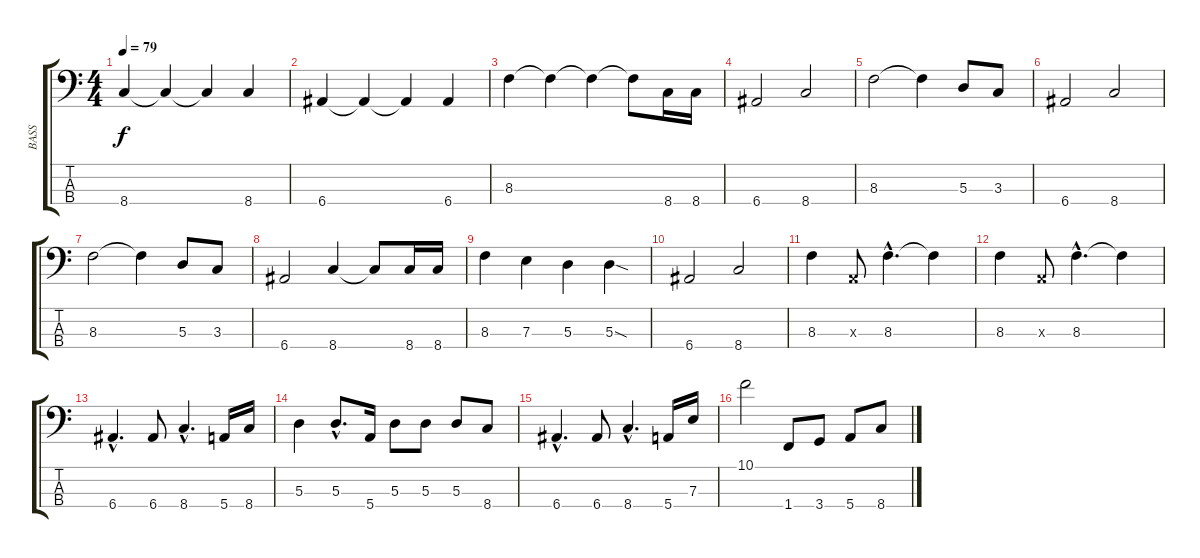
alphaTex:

\track ("BASS" "BASS") {instrument electricbassfinger}
\staff {score tabs}
\tuning (G2 D2 A1 E1) {hide}
\ts (4 4)
\tempo 79
\clef f4
\ks c
8.4.4{dy f} 8.4{t}.4 8.4{t}.4 8.4.4 |
6.4.4 6.4{t}.4 6.4{t}.4 6.4.4 |
8.3.4 8.3{t}.4 8.3{t}.4 8.3{t}.8 8.4.16 8.4.16 |
6.4.2 8.4.2 |
8.3.2 8.3{t}.4 5.3.8 3.3.8 |
6.4.2 8.4.2 |
8.3.2 8.3{t}.4 5.3.8 3.3.8 |
6.4.2 8.4.4 8.4{t}.8 8.4.16 8.4.16 |
8.3.4 7.3.4 5.3.4 5.3{sod}.4 |
6.4.2 8.4.2 |
8.3.4 0.3{x}.8 8.3{hac}.4{d} 8.3{t}.4 |
8.3.4 0.3{x}.8 8.3{hac}.4{d} 8.3{t}.4 |
6.4{hac}.4{d} 6.4.8 8.4{hac}.4{d} 5.4.16 8.4.16 |
5.3.4 5.3{hac}.8{d} 5.4.16 5.3.8 5.3.8 5.3.8 8.4.8 |
6.4{hac}.4{d} 6.4.8 8.4{hac}.4{d} 5.4.16 7.3.16 |
10.1.2 1.4.8 3.4.8 5.4.8 8.4.8
